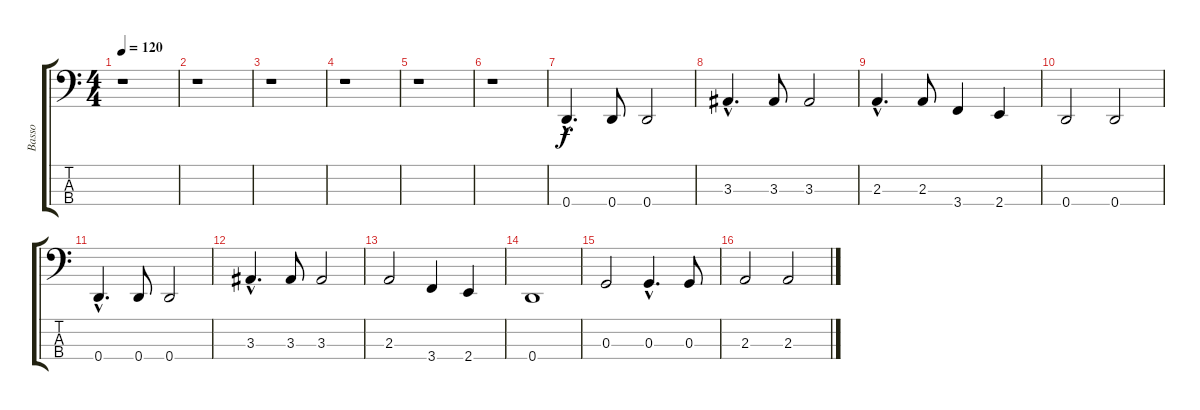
\track ("Basso" "Basso") {instrument electricbassfinger}
\staff {score tabs}
\tuning (F2 C2 G1 D1) {hide}
\ts (4 4)
\tempo 120
\clef f4
\ks c
r.1{dy f} |
r.1 |
r.1 |
r.1 |
r.1 |
r.1 |
0.4{hac}.4{d} 0.4.8 0.4.2 |
3.3{hac}.4{d} 3.3.8 3.3.2 |
2.3{hac}.4{d} 2.3.8 3.4.4 2.4.4 |
0.4.2 0.4.2 |
0.4{hac}.4{d} 0.4.8 0.4.2 |
3.3{hac}.4{d} 3.3.8 3.3.2 |
2.3.2 3.4.4 2.4.4 |
0.4.1 |
0.3.2 0.3{hac}.4{d} 0.3.8 |
2.3.2 2.3.2
